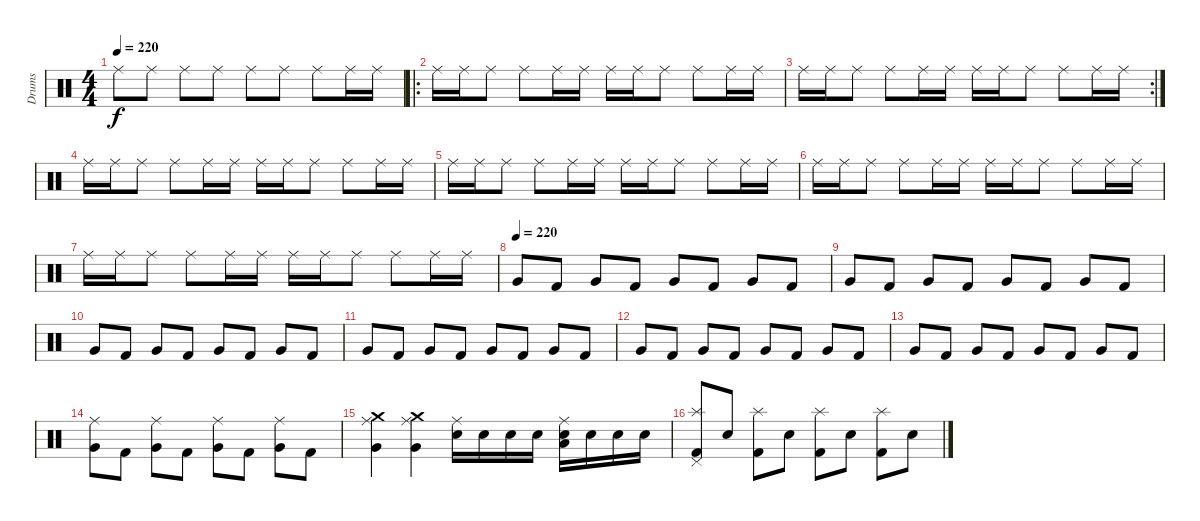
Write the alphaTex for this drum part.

\track ("Drums" "Drums") {instrument percussion}
\staff {score}
\articulation defaults
\ts (4 4)
\tempo 220
\clef neutral
\ks c "Ride (middle)".8{dy f} "Ride (middle)".8 "Ride (middle)".8 "Ride (middle)".8 "Ride (middle)".8 "Ride (middle)".8 "Ride (middle)".8 "Ride (middle)".16 "Ride (middle)".16
|
\ro "Ride (middle)".16 "Ride (middle)".16 "Ride (middle)".8 "Ride (middle)".8 "Ride (middle)".16 "Ride (middle)".16 "Ride (middle)".16 "Ride (middle)".16 "Ride (middle)".8 "Ride (middle)".8 "Ride (middle)".16 "Ride (middle)".16
|
\rc 2 "Ride (middle)".16 "Ride (middle)".16 "Ride (middle)".8 "Ride (middle)".8 "Ride (middle)".16 "Ride (middle)".16 "Ride (middle)".16 "Ride (middle)".16 "Ride (middle)".8 "Ride (middle)".8 "Ride (middle)".16 "Ride (middle)".16
|
"Ride (middle)".16 "Ride (middle)".16 "Ride (middle)".8 "Ride (middle)".8 "Ride (middle)".16 "Ride (middle)".16 "Ride (middle)".16 "Ride (middle)".16 "Ride (middle)".8 "Ride (middle)".8 "Ride (middle)".16 "Ride (middle)".16 |
"Ride (middle)".16 "Ride (middle)".16 "Ride (middle)".8 "Ride (middle)".8 "Ride (middle)".16 "Ride (middle)".16 "Ride (middle)".16 "Ride (middle)".16 "Ride (middle)".8 "Ride (middle)".8 "Ride (middle)".16 "Ride (middle)".16 |
"Ride (middle)".16 "Ride (middle)".16 "Ride (middle)".8 "Ride (middle)".8 "Ride (middle)".16 "Ride (middle)".16 "Ride (middle)".16 "Ride (middle)".16 "Ride (middle)".8 "Ride (middle)".8 "Ride (middle)".16 "Ride (middle)".16 |
"Ride (middle)".16 "Ride (middle)".16 "Ride (middle)".8 "Ride (middle)".8 "Ride (middle)".16 "Ride (middle)".16 "Ride (middle)".16 "Ride (middle)".16 "Ride (middle)".8 "Ride (middle)".8 "Ride (middle)".16 "Ride (middle)".16 |
\tempo (220)
"Very Low Tom (hit)".8 "Kick (hit) 2".8 "Very Low Tom (hit)".8 "Kick (hit) 2".8 "Very Low Tom (hit)".8 "Kick (hit) 2".8 "Very Low Tom (hit)".8 "Kick (hit) 2".8 |
"Very Low Tom (hit)".8 "Kick (hit) 2".8 "Very Low Tom (hit)".8 "Kick (hit) 2".8 "Very Low Tom (hit)".8 "Kick (hit) 2".8 "Very Low Tom (hit)".8 "Kick (hit) 2".8 |
"Very Low Tom (hit)".8 "Kick (hit) 2".8 "Very Low Tom (hit)".8 "Kick (hit) 2".8 "Very Low Tom (hit)".8 "Kick (hit) 2".8 "Very Low Tom (hit)".8 "Kick (hit) 2".8 |
"Very Low Tom (hit)".8 "Kick (hit) 2".8 "Very Low Tom (hit)".8 "Kick (hit) 2".8 "Very Low Tom (hit)".8 "Kick (hit) 2".8 "Very Low Tom (hit)".8 "Kick (hit) 2".8 |
"Very Low Tom (hit)".8 "Kick (hit) 2".8 "Very Low Tom (hit)".8 "Kick (hit) 2".8 "Very Low Tom (hit)".8 "Kick (hit) 2".8 "Very Low Tom (hit)".8 "Kick (hit) 2".8 |
"Very Low Tom (hit)".8 "Kick (hit) 2".8 "Very Low Tom (hit)".8 "Kick (hit) 2".8 "Very Low Tom (hit)".8 "Kick (hit) 2".8 "Very Low Tom (hit)".8 "Kick (hit) 2".8 |
("Ride (middle)" "Very Low Tom (hit)").8 "Kick (hit) 2".8 ("Ride (middle)" "Very Low Tom (hit)").8 "Kick (hit) 2".8 ("Ride (middle)" "Very Low Tom (hit)").8 "Kick (hit) 2".8 ("Ride (middle)" "Very Low Tom (hit)").8 "Kick (hit) 2".8 |
("Crash medium (hit)" "Ride (middle)" "Very Low Tom (hit)").4 ("Crash medium (hit)" "Ride (middle)" "Very Low Tom (hit)").4 ("Snare (hit) 2" "Ride (middle)").16 "Snare (hit) 2".16 "Snare (hit) 2".16 "Snare (hit) 2".16 ("Snare (hit) 2" "Ride (middle)" "Low Tom (hit)").16 "Snare (hit) 2".16 "Snare (hit) 2".16 "Snare (hit) 2".16 |
("Splash (hit)" "Pedal Hi-Hat (hit)" "Kick (hit) 2").8 "Electric Snare (hit)".8 ("Splash (hit)" "Kick (hit) 2").8 "Electric Snare (hit)".8 ("Splash (hit)" "Kick (hit) 2").8 "Electric Snare (hit)".8 ("Splash (hit)" "Kick (hit) 2").8 "Electric Snare (hit)".8
